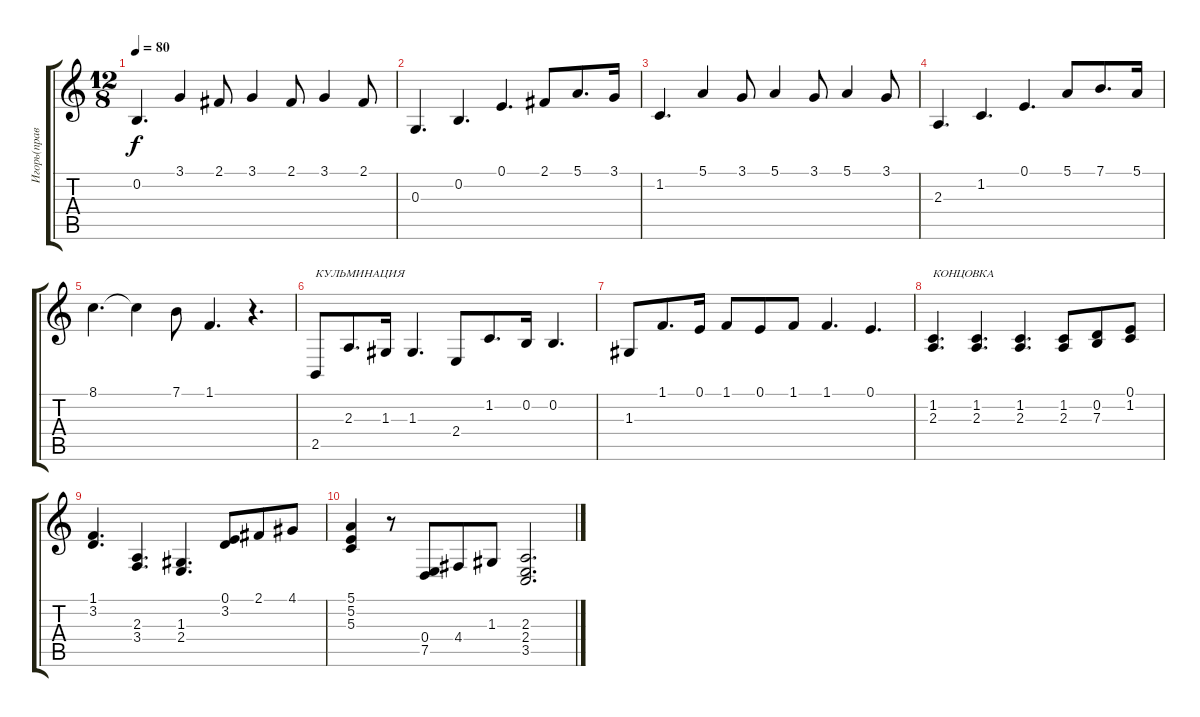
\track ("Игорь(правая рука)" "Игорь(прав") {instrument acousticgrandpiano}
\staff {score tabs}
\tuning (E4 B3 G3 D3 A2 E2) {hide}
\ts (12 8)
\tempo 80
\clef g2
\ks c
0.2.4{d dy f} 3.1.4 2.1.8 3.1.4 2.1.8 3.1.4 2.1.8 |
0.3.4{d} 0.2.4{d} 0.1.4{d} 2.1.8 5.1.8{d} 3.1.16 |
1.2.4{d} 5.1.4 3.1.8 5.1.4 3.1.8 5.1.4 3.1.8 |
2.3.4{d} 1.2.4{d} 0.1.4{d} 5.1.8 7.1.8{d} 5.1.16 |
8.1.4{d} 8.1{t}.4 7.1.8 1.1.4{d} r.4{d} |
2.5.8{txt "КУЛЬМИНАЦИЯ"} 2.3.8{d} 1.3.16 1.3.4{d} 2.4.8 1.2.8{d} 0.2.16 0.2.4{d} |
1.3.8 1.1.8{d} 0.1.16 1.1.8 0.1.8 1.1.8 1.1.4{d} 0.1.4{d} |
(1.2 2.3).4{d txt "КОНЦОВКА"} (1.2 2.3).4{d} (1.2 2.3).4{d} (1.2 2.3).8 (0.2 7.3).8 (0.1 1.2).8 |
(1.1 3.2).4{d} (2.3 3.4).4{d} (1.3 2.4).4{d} (0.1 3.2).8 2.1.8 4.1.8 |
(5.1 5.2 5.3).4 r.8 (0.4 7.5).8 4.4.8 1.3.8 (2.3 2.4 3.5).2{d}
